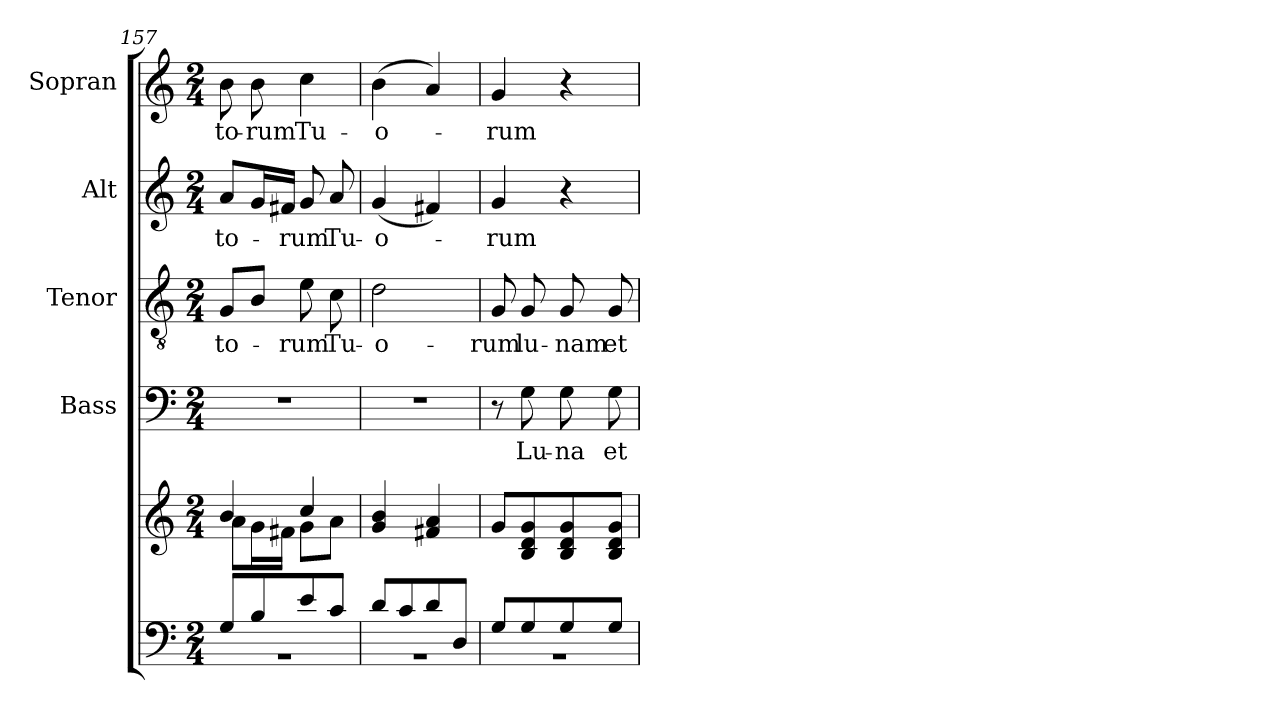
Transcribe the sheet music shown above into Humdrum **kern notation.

**kern	**kern	**kern	**text	**kern	**text	**kern	**text	**kern	**text
*part5	*part5	*part4	*part4	*part3	*part3	*part2	*part2	*part1	*part1
*staff6	*staff5	*staff4	*staff4	*staff3	*staff3	*staff2	*staff2	*staff1	*staff1
*	*	*I"Bass	*	*I"Tenor	*	*I"Alt	*	*I"Sopran	*
*	*	*I'B.	*	*I'T.	*	*I'A.	*	*I'S.	*
*clefF4	*clefG2	*clefF4	*	*clefGv2	*	*clefG2	*	*clefG2	*
*k[]	*k[]	*k[]	*	*k[]	*	*k[]	*	*k[]	*
*C:	*C:	*C:	*	*C:	*	*C:	*	*C:	*
*M2/4	*M2/4	*M2/4	*	*M2/4	*	*M2/4	*	*M2/4	*
=157	=157	=157	=157	=157	=157	=157	=157	=157	=157
*^	*^	*	*	*	*	*	*	*	*
!	!	!	!	!	!	!	!LO:LY:b	!	!LO:LY:b	!	!LO:LY:b
8G/L	2rBB	4b/	8a\L	2r	.	8G/L	-to-	8a/L	-to-	8b\	-to-
!	!	!	!	!	!	!	!	!	!	!	!LO:LY:b
8B/	.	.	16g\L	.	.	8B/J	.	16g/L	.	8b\	-rum
.	.	.	16f#X\JJ	.	.	.	.	16f#X/JJ	.	.	.
!	!	!	!	!	!	!	!LO:LY:b	!	!LO:LY:b	!	!LO:LY:b
8e/	.	4cc/	8g\L	.	.	8e\	-rum	8g/	-rum	4cc\	Tu-
!	!	!	!	!	!	!	!LO:LY:b	!	!LO:LY:b	!	!
8c/J	.	.	8a\J	.	.	8c\	Tu-	8a/	Tu-	.	.
!!LO:LB:g=z
=158	=158	=158	=158	=158	=158	=158	=158	=158	=158	=158	=158
!	!	!	!	!	!	!	!LO:LY:b	!	!LO:LY:b	!	!LO:LY:b
*	*	*v	*v	*	*	*	*	*	*	*	*
8d/L	2rBB	4g/ 4b/	2r	.	2d\	-o-	(<4g/	-o-	(>4b\	-o-
8c/	.	.	.	.	.	.	.	.	.	.
8d/	.	4f#X/ 4a/	.	.	.	.	4f#X/)	.	4a/)	.
8D/J	.	.	.	.	.	.	.	.	.	.
=159	=159	=159	=159	=159	=159	=159	=159	=159	=159	=159
!	!	!	!	!	!	!LO:LY:b	!	!LO:LY:b	!	!LO:LY:b
8G/L	2rBB	8g/L	8r	.	8G/	-rum	4g/	-rum	4g/	-rum
!	!	!	!	!LO:LY:b	!	!LO:LY:b	!	!	!	!
8G/	.	8B/ 8d/ 8g/	8G\	Lu-	8G/	lu-	.	.	.	.
!	!	!	!	!LO:LY:b	!	!LO:LY:b	!	!	!	!
8G/	.	8B/ 8d/ 8g/	8G\	-na	8G/	-nam	4r	.	4r	.
!	!	!	!	!LO:LY:b	!	!LO:LY:b	!	!	!	!
8G/J	.	8B/ 8d/ 8g/J	8G\	et	8G/	et	.	.	.	.
*v	*v	*	*	*	*	*	*	*	*	*
=	=	=	=	=	=	=	=	=	=
*-	*-	*-	*-	*-	*-	*-	*-	*-	*-
